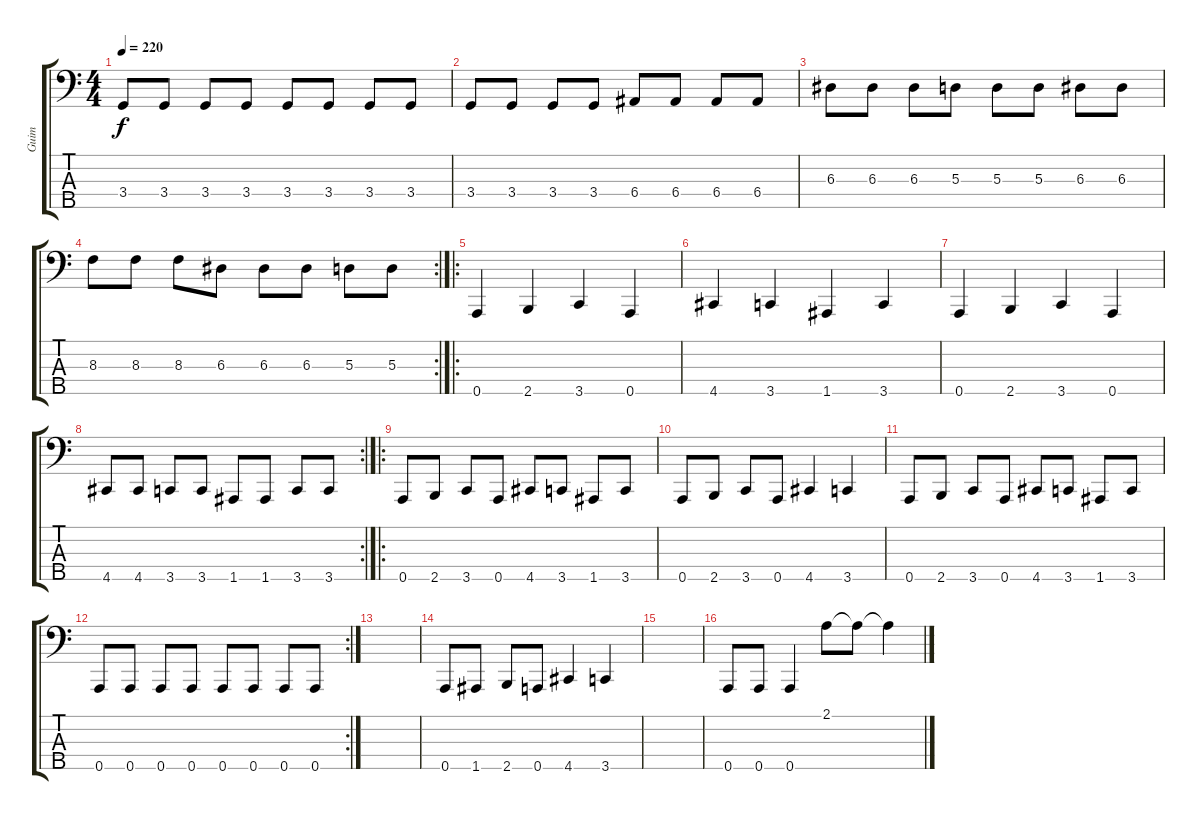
\track ("Guim" "Guim") {instrument electricbasspick}
\staff {score tabs}
\tuning (G2 D2 A1 E1 A0) {hide}
\ts (4 4)
\tempo 220
\clef f4
\ks c
3.4.8{dy f} 3.4.8 3.4.8 3.4.8 3.4.8 3.4.8 3.4.8 3.4.8 |
3.4.8 3.4.8 3.4.8 3.4.8 6.4.8 6.4.8 6.4.8 6.4.8 |
6.3.8 6.3.8 6.3.8 5.3.8 5.3.8 5.3.8 6.3.8 6.3.8 |
\rc 2
8.3.8 8.3.8 8.3.8 6.3.8 6.3.8 6.3.8 5.3.8 5.3.8 |
\ro
0.5.4 2.5.4 3.5.4 0.5.4 |
4.5.4 3.5.4 1.5.4 3.5.4 |
0.5.4 2.5.4 3.5.4 0.5.4 |
\rc 2
4.5.8 4.5.8 3.5.8 3.5.8 1.5.8 1.5.8 3.5.8 3.5.8 |
\ro
0.5.8 2.5.8 3.5.8 0.5.8 4.5.8 3.5.8 1.5.8 3.5.8 |
0.5.8 2.5.8 3.5.8 0.5.8 4.5.4 3.5.4 |
0.5.8 2.5.8 3.5.8 0.5.8 4.5.8 3.5.8 1.5.8 3.5.8 |
\rc 2
0.5.8 0.5.8 0.5.8 0.5.8 0.5.8 0.5.8 0.5.8 0.5.8 |
|
0.5.8 1.5.8 2.5.8 0.5.8 4.5.4 3.5.4 |
|
0.5.8 0.5.8 0.5.4 2.1.8{instrument slapbass1} 2.1{t}.8 2.1{t}.4
